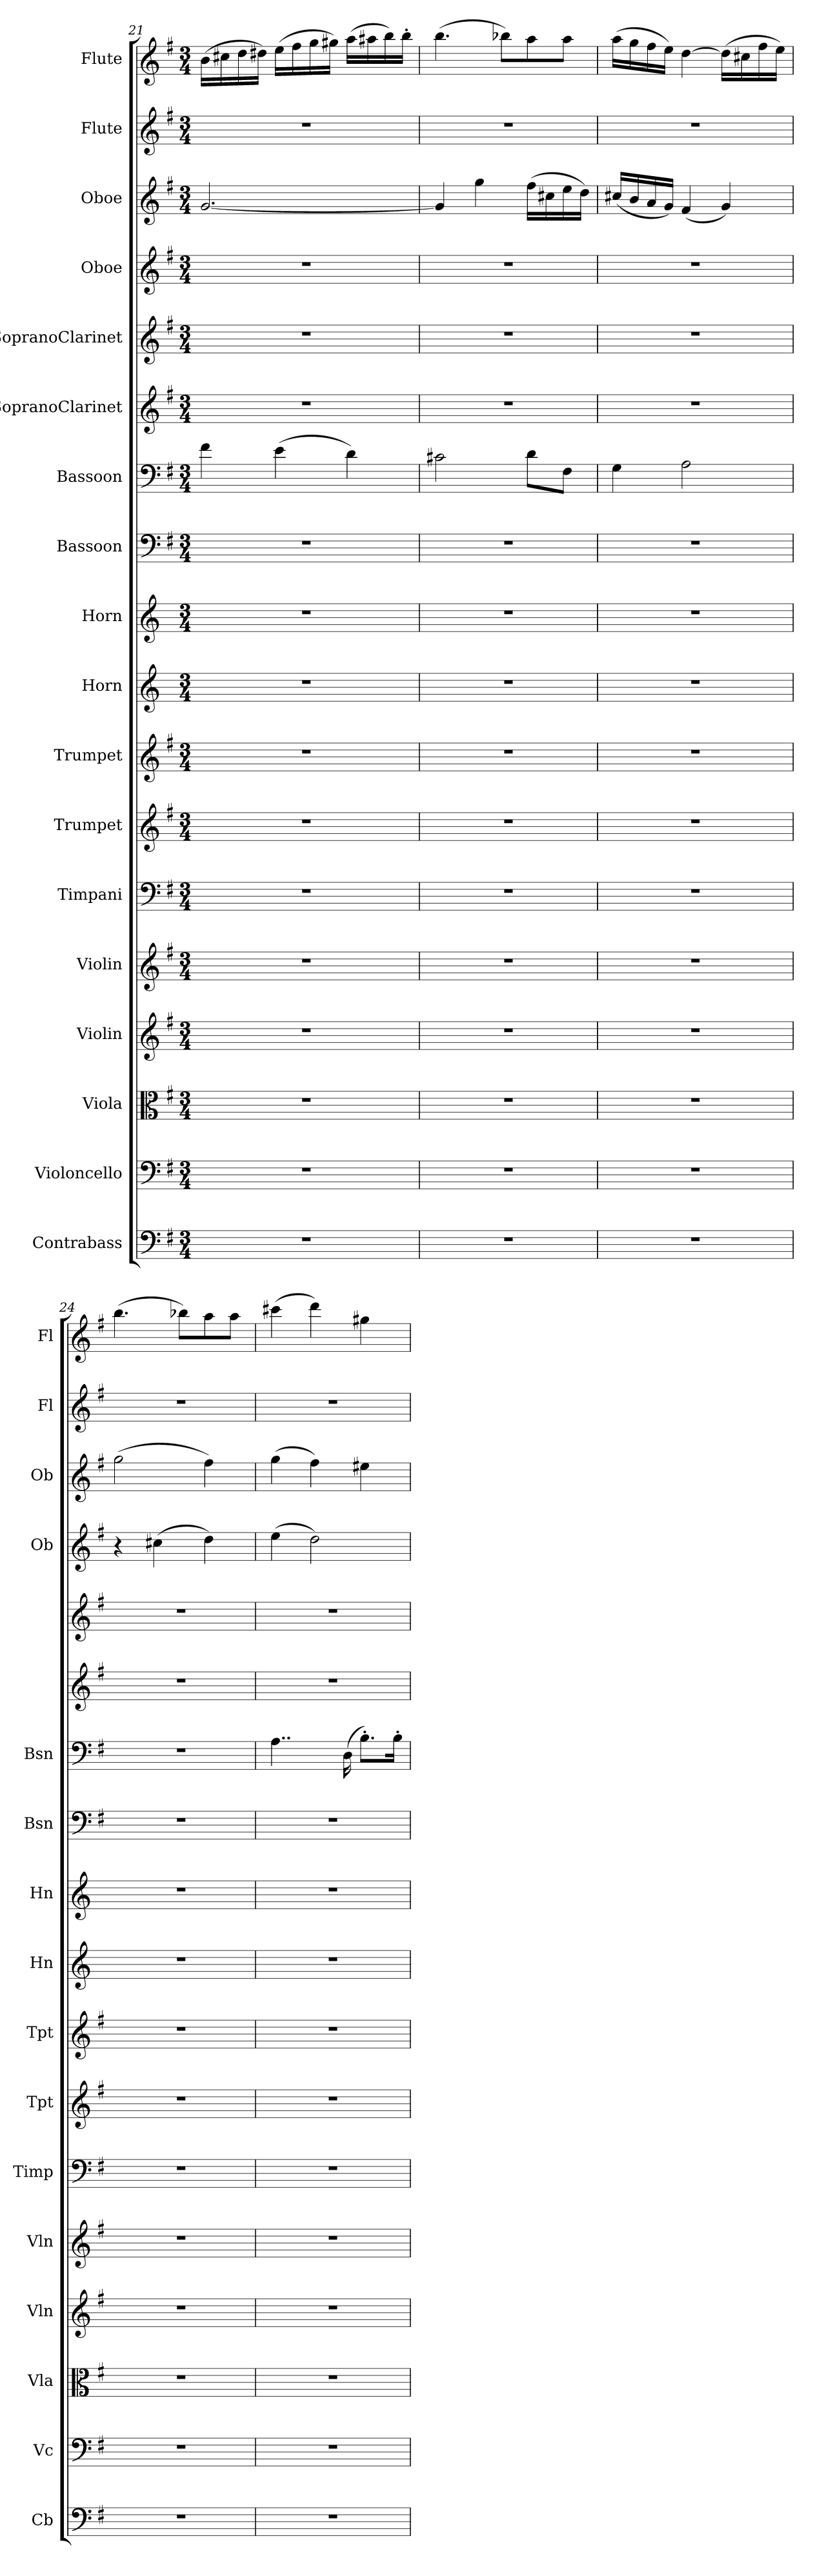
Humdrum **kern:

**kern	**kern	**kern	**kern	**kern	**kern	**kern	**kern	**kern	**kern	**kern	**kern	**kern	**kern	**kern	**kern	**kern	**kern
*part18	*part17	*part16	*part15	*part14	*part13	*part12	*part11	*part10	*part9	*part8	*part7	*part6	*part5	*part4	*part3	*part2	*part1
*staff18	*staff17	*staff16	*staff15	*staff14	*staff13	*staff12	*staff11	*staff10	*staff9	*staff8	*staff7	*staff6	*staff5	*staff4	*staff3	*staff2	*staff1
*I"Contrabass	*I"Violoncello	*I"Viola	*I"Violin	*I"Violin	*I"Timpani	*I"Trumpet	*I"Trumpet	*I"Horn	*I"Horn	*I"Bassoon	*I"Bassoon	*I"SopranoClarinet	*I"SopranoClarinet	*I"Oboe	*I"Oboe	*I"Flute	*I"Flute
*I'Cb	*I'Vc	*I'Vla	*I'Vln	*I'Vln	*I'Timp	*I'Tpt	*I'Tpt	*I'Hn	*I'Hn	*I'Bsn	*I'Bsn	*	*	*I'Ob	*I'Ob	*I'Fl	*I'Fl
*clefF4	*clefF4	*clefC3	*clefG2	*clefG2	*clefF4	*clefG2	*clefG2	*clefG2	*clefG2	*clefF4	*clefF4	*clefG2	*clefG2	*clefG2	*clefG2	*clefG2	*clefG2
*k[f#]	*k[f#]	*k[f#]	*k[f#]	*k[f#]	*k[f#]	*k[f#]	*k[f#]	*k[]	*k[]	*k[f#]	*k[f#]	*k[f#]	*k[f#]	*k[f#]	*k[f#]	*k[f#]	*k[f#]
*M3/4	*M3/4	*M3/4	*M3/4	*M3/4	*M3/4	*M3/4	*M3/4	*M3/4	*M3/4	*M3/4	*M3/4	*M3/4	*M3/4	*M3/4	*M3/4	*M3/4	*M3/4
=21	=21	=21	=21	=21	=21	=21	=21	=21	=21	=21	=21	=21	=21	=21	=21	=21	=21
2.r	2.r	2.r	2.r	2.r	2.r	2.r	2.r	2.r	2.r	2.r	4f#\	2.r	2.r	2.r	[2.g/	2.r	(16b\LL
.	.	.	.	.	.	.	.	.	.	.	.	.	.	.	.	.	16cc#X\
.	.	.	.	.	.	.	.	.	.	.	.	.	.	.	.	.	16dd\
.	.	.	.	.	.	.	.	.	.	.	.	.	.	.	.	.	16dd#X\JJ)
.	.	.	.	.	.	.	.	.	.	.	(4e\	.	.	.	.	.	(16ee\LL
.	.	.	.	.	.	.	.	.	.	.	.	.	.	.	.	.	16ff#\
.	.	.	.	.	.	.	.	.	.	.	.	.	.	.	.	.	16gg\
.	.	.	.	.	.	.	.	.	.	.	.	.	.	.	.	.	16gg#X\JJ)
.	.	.	.	.	.	.	.	.	.	.	4d\)	.	.	.	.	.	(16aa\LL
.	.	.	.	.	.	.	.	.	.	.	.	.	.	.	.	.	16aa#X\
.	.	.	.	.	.	.	.	.	.	.	.	.	.	.	.	.	16bb\)
.	.	.	.	.	.	.	.	.	.	.	.	.	.	.	.	.	16bb'\JJ
=22	=22	=22	=22	=22	=22	=22	=22	=22	=22	=22	=22	=22	=22	=22	=22	=22	=22
2.r	2.r	2.r	2.r	2.r	2.r	2.r	2.r	2.r	2.r	2.r	2c#X\	2.r	2.r	2.r	4g/]	2.r	(4.bb\
.	.	.	.	.	.	.	.	.	.	.	.	.	.	.	4gg\	.	.
.	.	.	.	.	.	.	.	.	.	.	.	.	.	.	.	.	8bb-X\L)
.	.	.	.	.	.	.	.	.	.	.	8d\L	.	.	.	(16ff#\LL	.	8aa\
.	.	.	.	.	.	.	.	.	.	.	.	.	.	.	16cc#X\	.	.
.	.	.	.	.	.	.	.	.	.	.	8F#\J	.	.	.	16ee\	.	8aa\J
.	.	.	.	.	.	.	.	.	.	.	.	.	.	.	16dd\JJ)	.	.
=23	=23	=23	=23	=23	=23	=23	=23	=23	=23	=23	=23	=23	=23	=23	=23	=23	=23
2.r	2.r	2.r	2.r	2.r	2.r	2.r	2.r	2.r	2.r	2.r	4G\	2.r	2.r	2.r	(16cc#X/LL	2.r	(16aa\LL
.	.	.	.	.	.	.	.	.	.	.	.	.	.	.	16b/	.	16gg\
.	.	.	.	.	.	.	.	.	.	.	.	.	.	.	16a/	.	16ff#\
.	.	.	.	.	.	.	.	.	.	.	.	.	.	.	16g/JJ)	.	16ee\JJ)
.	.	.	.	.	.	.	.	.	.	.	2A\	.	.	.	(4f#/	.	[4dd\
.	.	.	.	.	.	.	.	.	.	.	.	.	.	.	4g/)	.	(16dd\LL]
.	.	.	.	.	.	.	.	.	.	.	.	.	.	.	.	.	16cc#X\
.	.	.	.	.	.	.	.	.	.	.	.	.	.	.	.	.	16ff#\
.	.	.	.	.	.	.	.	.	.	.	.	.	.	.	.	.	16ee\JJ)
=24	=24	=24	=24	=24	=24	=24	=24	=24	=24	=24	=24	=24	=24	=24	=24	=24	=24
2.r	2.r	2.r	2.r	2.r	2.r	2.r	2.r	2.r	2.r	2.r	2.r	2.r	2.r	4r	(2gg\	2.r	(4.bb\
.	.	.	.	.	.	.	.	.	.	.	.	.	.	(4cc#X\	.	.	.
.	.	.	.	.	.	.	.	.	.	.	.	.	.	.	.	.	8bb-X\L)
.	.	.	.	.	.	.	.	.	.	.	.	.	.	4dd\)	4ff#\)	.	8aa\
.	.	.	.	.	.	.	.	.	.	.	.	.	.	.	.	.	8aa\J
=25	=25	=25	=25	=25	=25	=25	=25	=25	=25	=25	=25	=25	=25	=25	=25	=25	=25
2.r	2.r	2.r	2.r	2.r	2.r	2.r	2.r	2.r	2.r	2.r	4..A\	2.r	2.r	(4ee\	(4gg\	2.r	(4ccc#X\
.	.	.	.	.	.	.	.	.	.	.	.	.	.	2dd\)	4ff#\)	.	4ddd\)
.	.	.	.	.	.	.	.	.	.	.	(16D\	.	.	.	.	.	.
.	.	.	.	.	.	.	.	.	.	.	8.B'\L)	.	.	.	4ee#X\	.	4gg#X\
.	.	.	.	.	.	.	.	.	.	.	16B'\Jk	.	.	.	.	.	.
=	=	=	=	=	=	=	=	=	=	=	=	=	=	=	=	=	=
*-	*-	*-	*-	*-	*-	*-	*-	*-	*-	*-	*-	*-	*-	*-	*-	*-	*-
